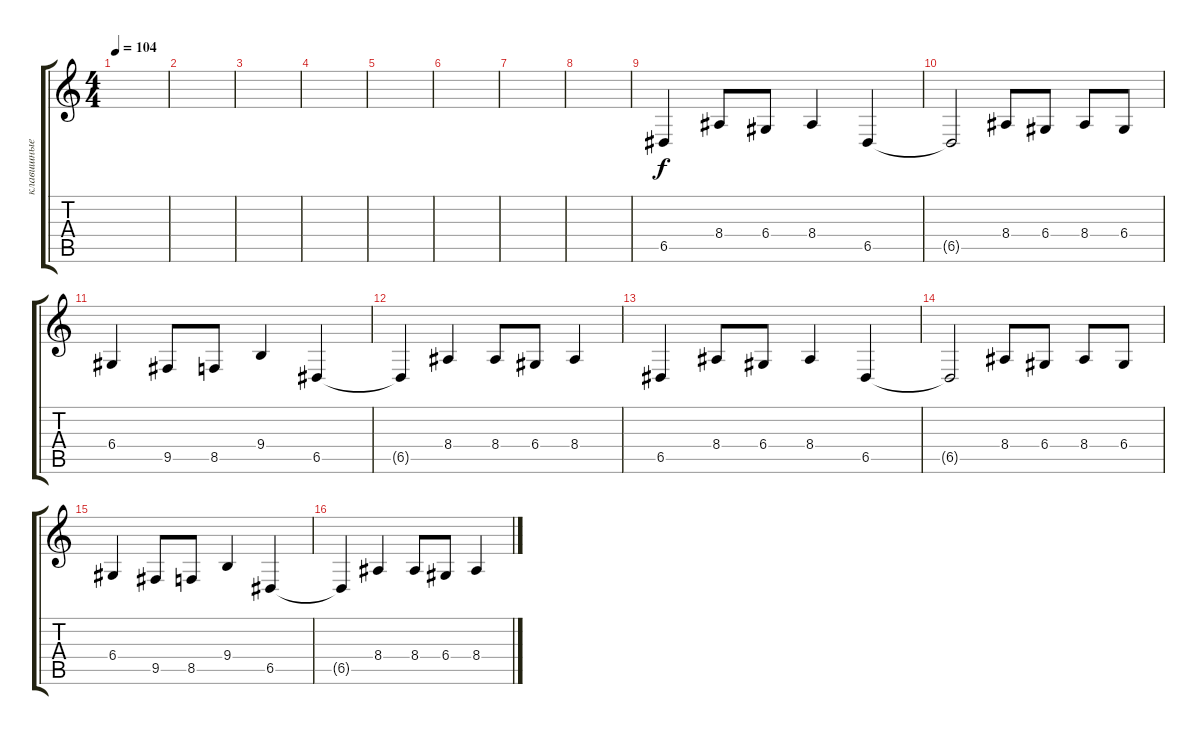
\track ("клавишные" "клавишные") {instrument acousticgrandpiano}
\staff {score tabs}
\tuning (E4 B3 G3 D3 A2 E2) {hide}
\ts (4 4)
\tempo 104
\clef g2
\ks c
|
|
|
|
|
|
|
|
6.5.4{dy f instrument acousticgrandpiano} 8.4.8 6.4.8 8.4.4 6.5.4 |
6.5{t}.2 8.4.8 6.4.8 8.4.8 6.4.8 |
6.4.4 9.5.8 8.5.8 9.4.4 6.5.4 |
6.5{t}.4 8.4.4 8.4.8 6.4.8 8.4.4 |
6.5.4 8.4.8 6.4.8 8.4.4 6.5.4 |
6.5{t}.2 8.4.8 6.4.8 8.4.8 6.4.8 |
6.4.4 9.5.8 8.5.8 9.4.4 6.5.4 |
6.5{t}.4 8.4.4 8.4.8 6.4.8 8.4.4
